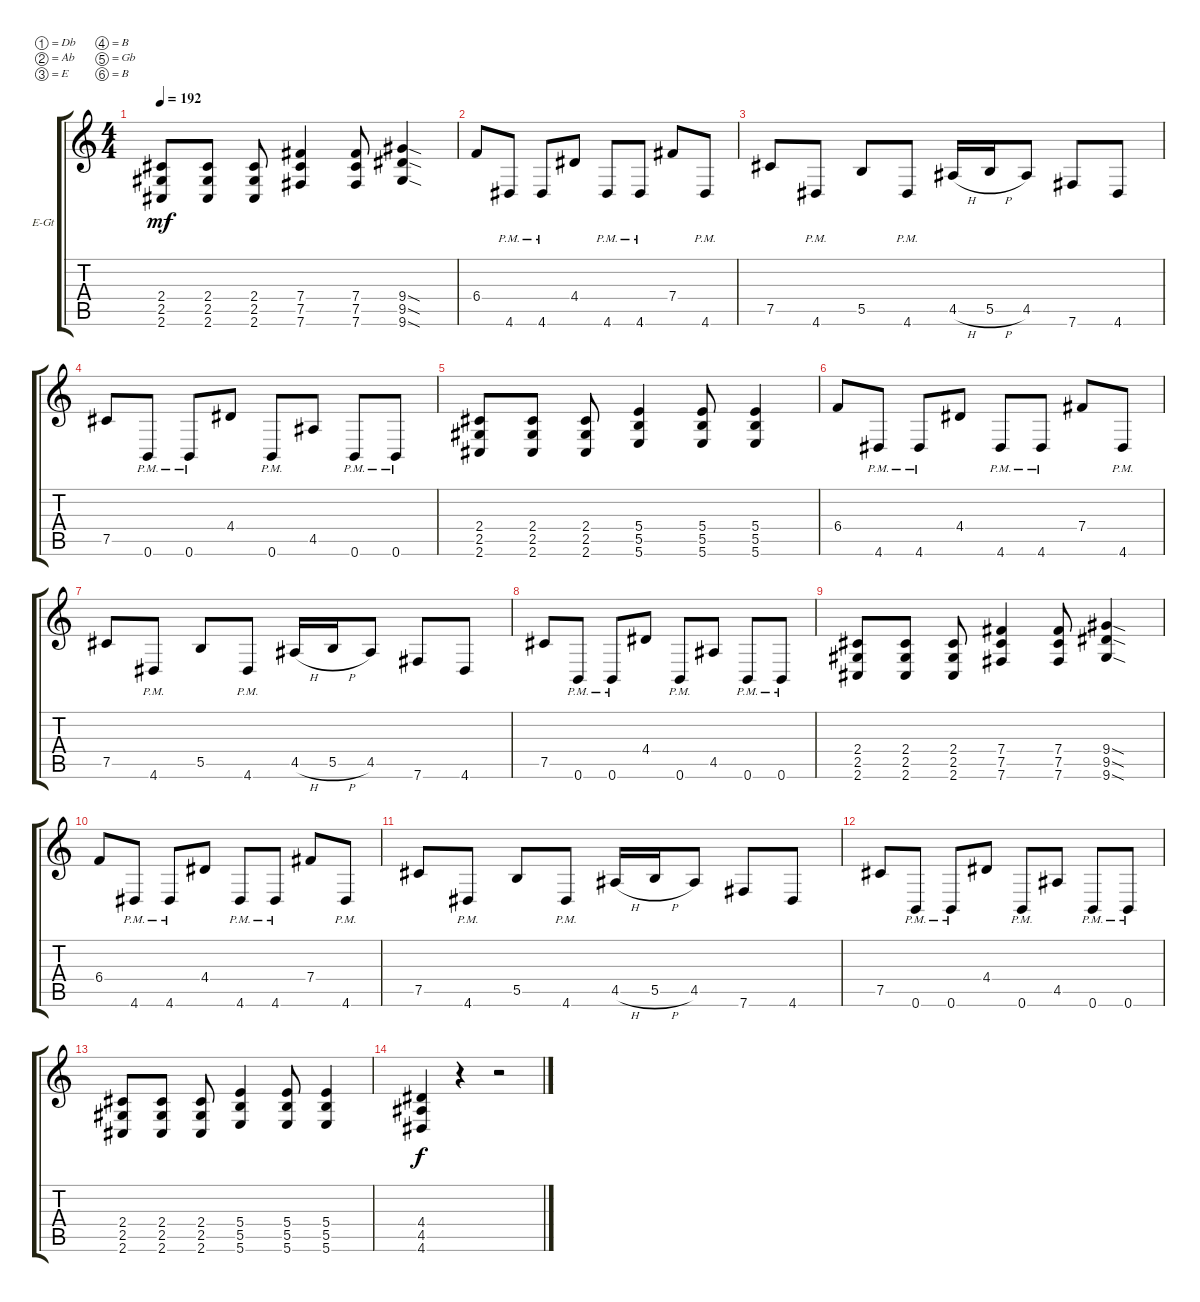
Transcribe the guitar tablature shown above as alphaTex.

\bracketExtendMode groupsimilarinstruments
\firstSystemTrackNameOrientation horizontal
\otherSystemsTrackNameOrientation horizontal
\track ("Gary Smith " "E-Gt") {instrument distortionguitar}
\staff {score tabs}
\tuning (Db4 Ab3 E3 B2 Gb2 B1)
\ts (4 4)
\tempo 192
\clef g2
\ks aminor
(2.6 2.5 2.4).8{dy mf} (2.4 2.5 2.6).8 (2.6 2.5 2.4).8 (7.6 7.5 7.4).4 (7.4 7.5 7.6).8 (9.6{sod} 9.5{sod} 9.4{sod}).4 |
6.4.8 4.6{pm}.8 4.6{pm}.8 4.4.8 4.6{pm}.8 4.6{pm}.8 7.4.8 4.6{pm}.8 |
7.5.8 4.6{pm}.8 5.5.8 4.6{pm}.8 4.5{h}.16 5.5{h}.16 4.5.8 7.6.8 4.6.8 |
7.5.8 0.6{pm}.8 0.6{pm}.8 4.4.8 0.6{pm}.8 4.5.8 0.6{pm}.8 0.6{pm}.8 |
(2.6 2.5 2.4).8 (2.4 2.5 2.6).8 (2.6 2.5 2.4).8 (5.6 5.5 5.4).4 (5.4 5.5 5.6).8 (5.6 5.5 5.4).4 |
6.4.8 4.6{pm}.8 4.6{pm}.8 4.4.8 4.6{pm}.8 4.6{pm}.8 7.4.8 4.6{pm}.8 |
7.5.8 4.6{pm}.8 5.5.8 4.6{pm}.8 4.5{h}.16 5.5{h}.16 4.5.8 7.6.8 4.6.8 |
7.5.8 0.6{pm}.8 0.6{pm}.8 4.4.8 0.6{pm}.8 4.5.8 0.6{pm}.8 0.6{pm}.8 |
(2.6 2.5 2.4).8 (2.4 2.5 2.6).8 (2.6 2.5 2.4).8 (7.6 7.5 7.4).4 (7.4 7.5 7.6).8 (9.6{sod} 9.5{sod} 9.4{sod}).4 |
6.4.8 4.6{pm}.8 4.6{pm}.8 4.4.8 4.6{pm}.8 4.6{pm}.8 7.4.8 4.6{pm}.8 |
7.5.8 4.6{pm}.8 5.5.8 4.6{pm}.8 4.5{h}.16 5.5{h}.16 4.5.8 7.6.8 4.6.8 |
7.5.8 0.6{pm}.8 0.6{pm}.8 4.4.8 0.6{pm}.8 4.5.8 0.6{pm}.8 0.6{pm}.8 |
(2.6 2.5 2.4).8 (2.4 2.5 2.6).8 (2.6 2.5 2.4).8 (5.6 5.5 5.4).4 (5.4 5.5 5.6).8 (5.6 5.5 5.4).4 |
(4.4 4.5 4.6).4{dy f} r.4 r.2
